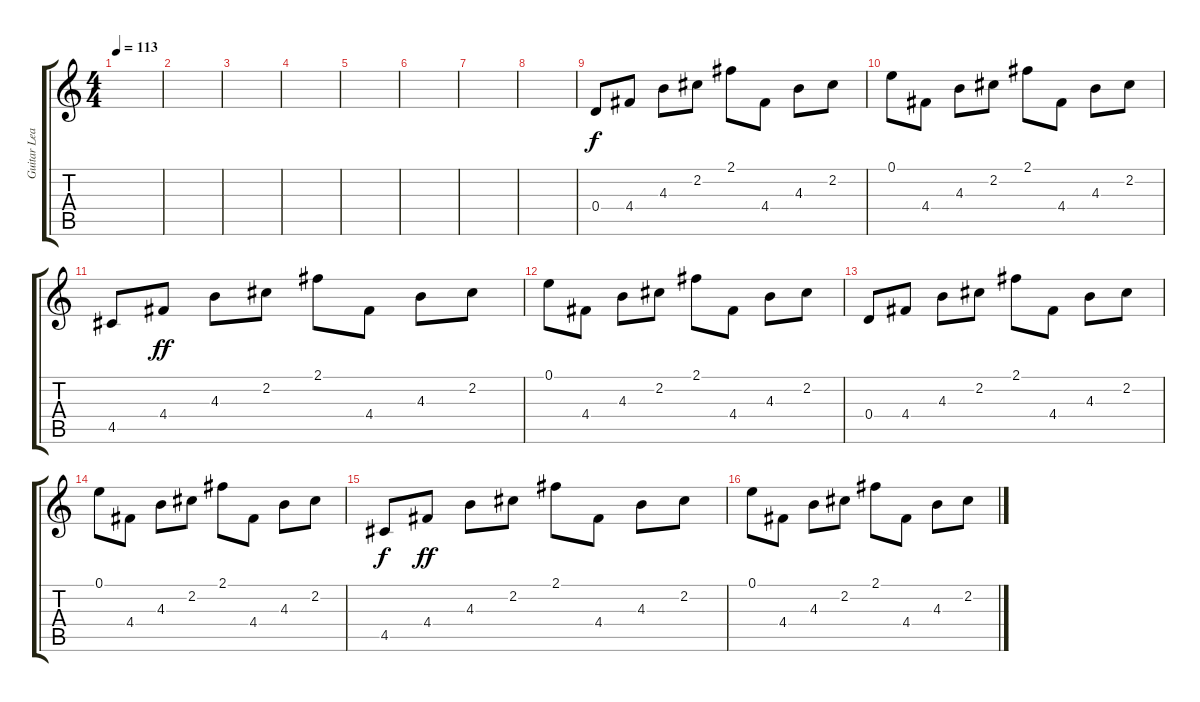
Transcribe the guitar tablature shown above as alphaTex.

\track ("Guitar Lead 2" "Guitar Lea") {instrument overdrivenguitar}
\staff {score tabs}
\tuning (E4 B3 G3 D3 A2 E2) {hide}
\ts (4 4)
\tempo 113
\clef g2
\ks c
|
|
|
|
|
|
|
|
0.4.8 4.4.8 4.3.8 2.2.8 2.1.8 4.4.8 4.3.8 2.2.8 |
0.1.8 4.4.8 4.3.8 2.2.8 2.1.8 4.4.8 4.3.8 2.2.8 |
4.5.8{dy f} 4.4.8{dy ff} 4.3.8 2.2.8 2.1.8 4.4.8 4.3.8 2.2.8 |
0.1.8 4.4.8 4.3.8 2.2.8 2.1.8 4.4.8 4.3.8 2.2.8 |
0.4.8 4.4.8 4.3.8 2.2.8 2.1.8 4.4.8 4.3.8 2.2.8 |
0.1.8 4.4.8 4.3.8 2.2.8 2.1.8 4.4.8 4.3.8 2.2.8 |
4.5.8{dy f} 4.4.8{dy ff} 4.3.8 2.2.8 2.1.8 4.4.8 4.3.8 2.2.8 |
0.1.8 4.4.8 4.3.8 2.2.8 2.1.8 4.4.8 4.3.8 2.2.8
